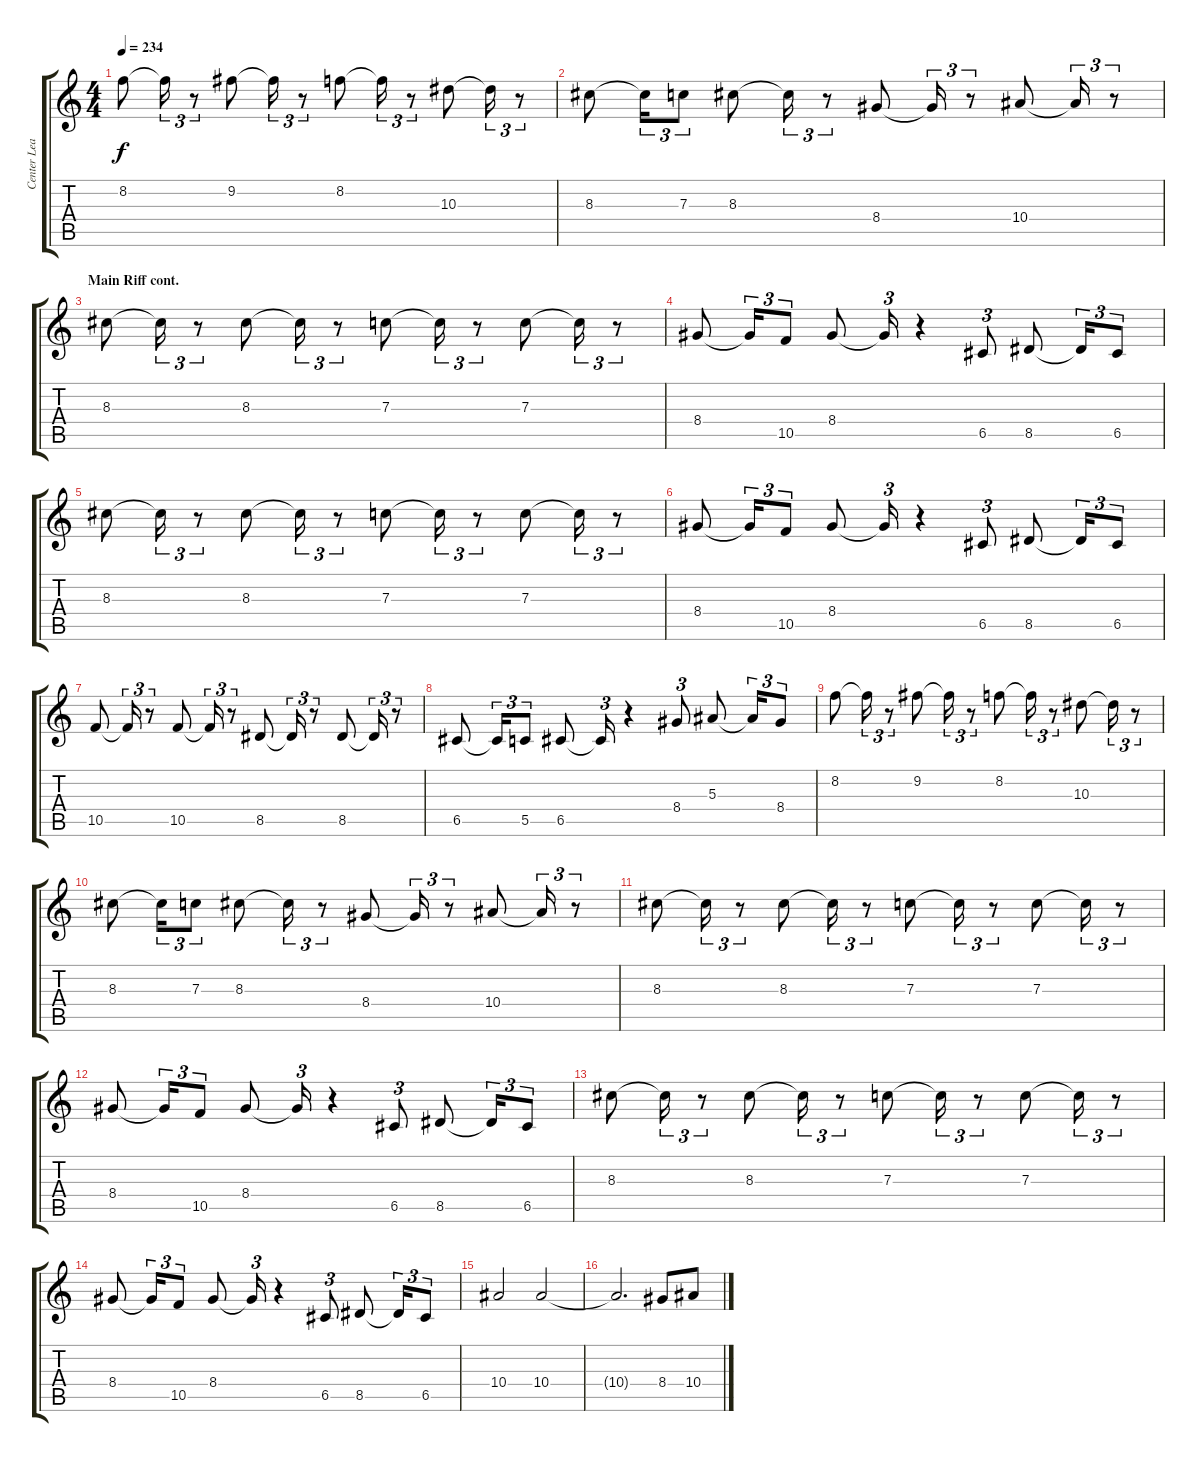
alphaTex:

\track ("Center Lead 2" "Center Lea") {instrument overdrivenguitar}
\staff {score tabs}
\tuning (D4 A3 F3 C3 G2 C2) {hide}
\ts (4 4)
\tempo 234
\clef g2
\ks aminor
8.2.8{dy f} 8.2{t}.16{tu (3 2)} r.8{tu (3 2)} 9.2.8 9.2{t}.16{tu (3 2)} r.8{tu (3 2)} 8.2.8 8.2{t}.16{tu (3 2)} r.8{tu (3 2)} 10.3.8 10.3{t}.16{tu (3 2)} r.8{tu (3 2)} |
8.3.8 8.3{t}.16{tu (3 2)} 7.3.8{tu (3 2)} 8.3.8 8.3{t}.16{tu (3 2)} r.8{tu (3 2)} 8.4.8 8.4{t}.16{tu (3 2)} r.8{tu (3 2)} 10.4.8 10.4{t}.16{tu (3 2)} r.8{tu (3 2)} |
\section ("" "Main Riff cont.")
8.3.8 8.3{t}.16{tu (3 2)} r.8{tu (3 2)} 8.3.8 8.3{t}.16{tu (3 2)} r.8{tu (3 2)} 7.3.8 7.3{t}.16{tu (3 2)} r.8{tu (3 2)} 7.3.8 7.3{t}.16{tu (3 2)} r.8{tu (3 2)} |
8.4.8 8.4{t}.16{tu (3 2)} 10.5.8{tu (3 2)} 8.4.8 8.4{t}.16{tu (3 2)} r.4 6.5.8{tu (3 2)} 8.5.8 8.5{t}.16{tu (3 2)} 6.5.8{tu (3 2)} |
8.3.8 8.3{t}.16{tu (3 2)} r.8{tu (3 2)} 8.3.8 8.3{t}.16{tu (3 2)} r.8{tu (3 2)} 7.3.8 7.3{t}.16{tu (3 2)} r.8{tu (3 2)} 7.3.8 7.3{t}.16{tu (3 2)} r.8{tu (3 2)} |
8.4.8 8.4{t}.16{tu (3 2)} 10.5.8{tu (3 2)} 8.4.8 8.4{t}.16{tu (3 2)} r.4 6.5.8{tu (3 2)} 8.5.8 8.5{t}.16{tu (3 2)} 6.5.8{tu (3 2)} |
10.5.8 10.5{t}.16{tu (3 2)} r.8{tu (3 2)} 10.5.8 10.5{t}.16{tu (3 2)} r.8{tu (3 2)} 8.5.8 8.5{t}.16{tu (3 2)} r.8{tu (3 2)} 8.5.8 8.5{t}.16{tu (3 2)} r.8{tu (3 2)} |
6.5.8 6.5{t}.16{tu (3 2)} 5.5.8{tu (3 2)} 6.5.8 6.5{t}.16{tu (3 2)} r.4 8.4.8{tu (3 2)} 5.3.8 5.3{t}.16{tu (3 2)} 8.4.8{tu (3 2)} |
8.2.8 8.2{t}.16{tu (3 2)} r.8{tu (3 2)} 9.2.8 9.2{t}.16{tu (3 2)} r.8{tu (3 2)} 8.2.8 8.2{t}.16{tu (3 2)} r.8{tu (3 2)} 10.3.8 10.3{t}.16{tu (3 2)} r.8{tu (3 2)} |
8.3.8 8.3{t}.16{tu (3 2)} 7.3.8{tu (3 2)} 8.3.8 8.3{t}.16{tu (3 2)} r.8{tu (3 2)} 8.4.8 8.4{t}.16{tu (3 2)} r.8{tu (3 2)} 10.4.8 10.4{t}.16{tu (3 2)} r.8{tu (3 2)} |
8.3.8 8.3{t}.16{tu (3 2)} r.8{tu (3 2)} 8.3.8 8.3{t}.16{tu (3 2)} r.8{tu (3 2)} 7.3.8 7.3{t}.16{tu (3 2)} r.8{tu (3 2)} 7.3.8 7.3{t}.16{tu (3 2)} r.8{tu (3 2)} |
8.4.8 8.4{t}.16{tu (3 2)} 10.5.8{tu (3 2)} 8.4.8 8.4{t}.16{tu (3 2)} r.4 6.5.8{tu (3 2)} 8.5.8 8.5{t}.16{tu (3 2)} 6.5.8{tu (3 2)} |
8.3.8 8.3{t}.16{tu (3 2)} r.8{tu (3 2)} 8.3.8 8.3{t}.16{tu (3 2)} r.8{tu (3 2)} 7.3.8 7.3{t}.16{tu (3 2)} r.8{tu (3 2)} 7.3.8 7.3{t}.16{tu (3 2)} r.8{tu (3 2)} |
8.4.8 8.4{t}.16{tu (3 2)} 10.5.8{tu (3 2)} 8.4.8 8.4{t}.16{tu (3 2)} r.4 6.5.8{tu (3 2)} 8.5.8 8.5{t}.16{tu (3 2)} 6.5.8{tu (3 2)} |
10.4.2 10.4.2 |
10.4{t}.2{d} 8.4.8 10.4.8
